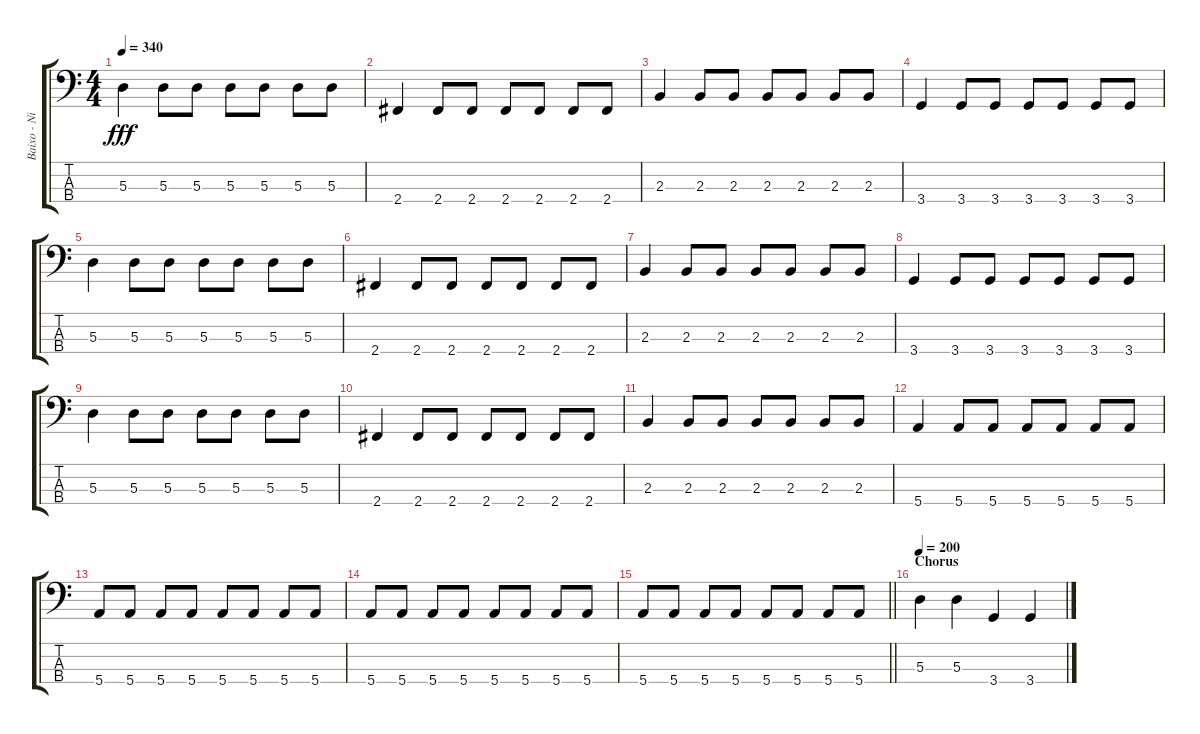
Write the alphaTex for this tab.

\track ("Baixo - Nikola" "Baixo - Ni") {instrument electricbasspick}
\staff {score tabs}
\tuning (G2 D2 A1 E1) {hide}
\ts (4 4)
\tempo 340
\clef f4
\ks c
5.3.4{dy fff} 5.3.8 5.3.8 5.3.8 5.3.8 5.3.8 5.3.8 |
2.4.4 2.4.8 2.4.8 2.4.8 2.4.8 2.4.8 2.4.8 |
2.3.4 2.3.8 2.3.8 2.3.8 2.3.8 2.3.8 2.3.8 |
3.4.4 3.4.8 3.4.8 3.4.8 3.4.8 3.4.8 3.4.8 |
5.3.4 5.3.8 5.3.8 5.3.8 5.3.8 5.3.8 5.3.8 |
2.4.4 2.4.8 2.4.8 2.4.8 2.4.8 2.4.8 2.4.8 |
2.3.4 2.3.8 2.3.8 2.3.8 2.3.8 2.3.8 2.3.8 |
3.4.4 3.4.8 3.4.8 3.4.8 3.4.8 3.4.8 3.4.8 |
5.3.4 5.3.8 5.3.8 5.3.8 5.3.8 5.3.8 5.3.8 |
2.4.4 2.4.8 2.4.8 2.4.8 2.4.8 2.4.8 2.4.8 |
2.3.4 2.3.8 2.3.8 2.3.8 2.3.8 2.3.8 2.3.8 |
5.4.4 5.4.8 5.4.8 5.4.8 5.4.8 5.4.8 5.4.8 |
5.4.8 5.4.8 5.4.8 5.4.8 5.4.8 5.4.8 5.4.8 5.4.8 |
5.4.8 5.4.8 5.4.8 5.4.8 5.4.8 5.4.8 5.4.8 5.4.8 |
\barLineRight lightlight
5.4.8 5.4.8 5.4.8 5.4.8 5.4.8 5.4.8 5.4.8 5.4.8 |
\section ("" "Chorus")
\tempo 200
5.3.4 5.3.4 3.4.4 3.4.4
